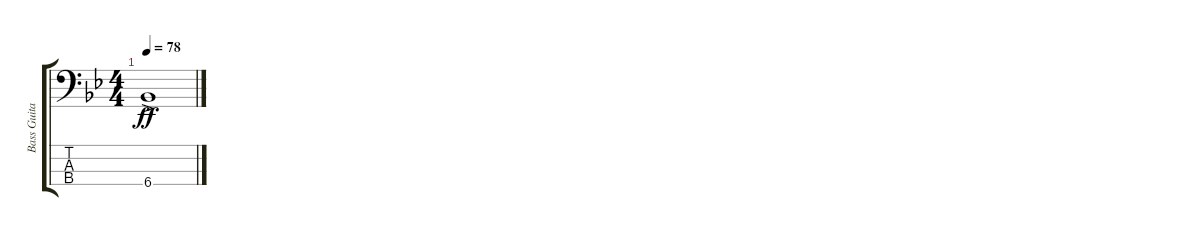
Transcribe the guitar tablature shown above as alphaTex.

\track ("Bass Guitar" "Bass Guita") {instrument electricbassfinger}
\staff {score tabs}
\tuning (G2 D2 A1 E1) {hide}
\ts (4 4)
\tempo 78
\clef f4
\ks gminor
6.4{ac}.1{dy ff}
